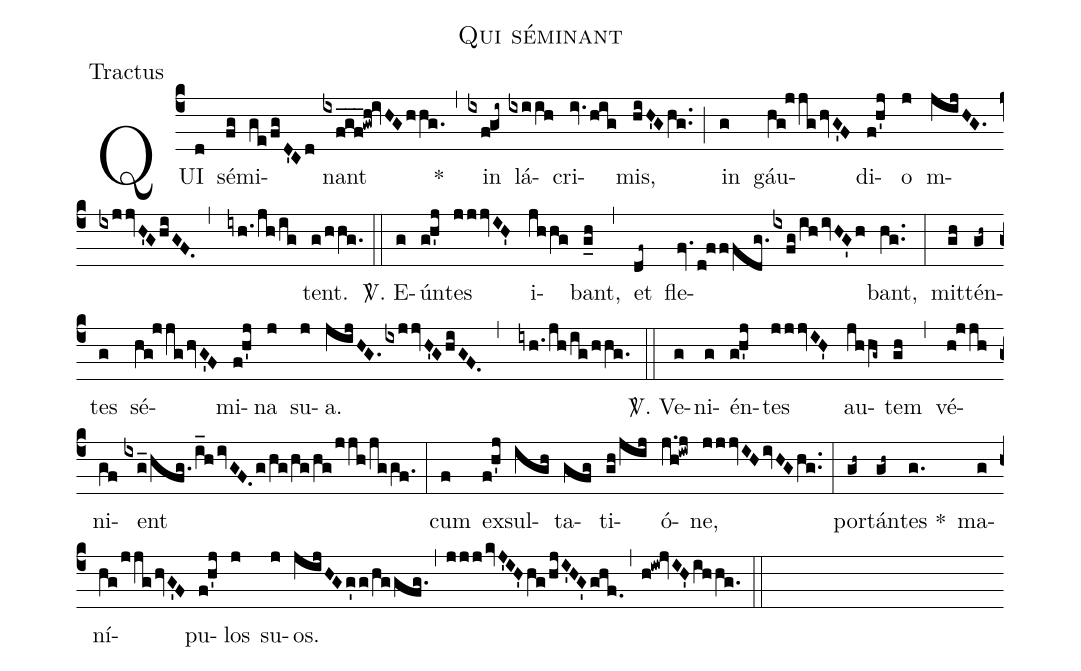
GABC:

name:Qui séminant;
office-part:Tractus;
%%
(c4) QU{I}(d) sé(fg)mi(ge!/!fgD'Cd)nant(ixfgf___!gwh!ivHGhhg.) *(,) in(ixf!gi~) lá(ixiih)cri(iv.hig)mis,(hiH'Ghg..) (;) in(g) gáu(hg!jjghvG'F)di(f!h'j)o(j) m(jijHG.ixjjvH'GhiGF.,iyh.!/!jh!/!ig)tent.(g!/!hhg.) (::)

<sp>V/</sp>. E(g)ún(g!h'j)tes(jjjvIH') i(jhhg)bant,(g_h) (,) et(df~) fle(fv.d!fffdg.ixfg!/!ihivHG'h)bant,(hg..) (:)
mit(gh)tén(gh~)tes(g) sé(hg!jjghvG'F)mi(f!h'j)na(j) su(j)a.(jijHG.ixjjvH'GhiGF.,iyh.!/!jh!/!ig!/!hhg.) (::)

<sp>V/</sp>. Ve(g)ni(g)én(g!h'j)tes(jjjvIH') au(jhhg~)tem(gh) (,) vé(h!jjh)ni(gf)ent(ixg_!/!hfg.!/!i_hivGF./g!/!hg/hg/hg!/!jjh!/!jggf.) (:)
cum(f) ex(f!h'j)sul(igh)ta(gfg)ti(gh!/!jij)ó(j.h!iwj)ne,(jjjvIHivHGhg..) (:)
por(gh~)tán(gh~)tes *(g.) ma(g)ní(hg!/!jjghvG'F)pu(f!h'j)los(j) su(j)os.(jijHGg'g/hggfg.,jjjkvJ'IH'hg/hjI'HG'ghf.,h!iw!jvIH'ihhg.) (::)
